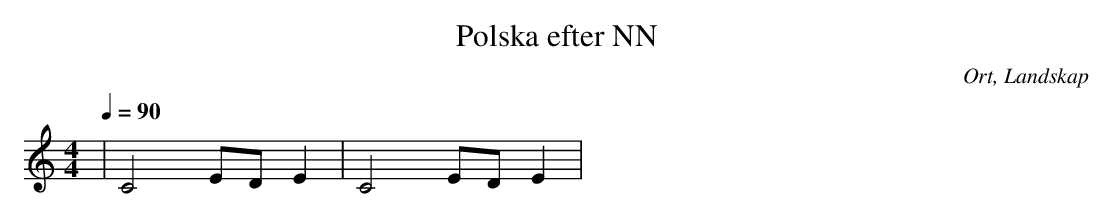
X:1
T:Polska efter NN
O:Ort, Landskap
M:4/4
L:1/4
Q: 90
K:C
| C2 E/2D/2 E | C2 E/2D/2 E |
